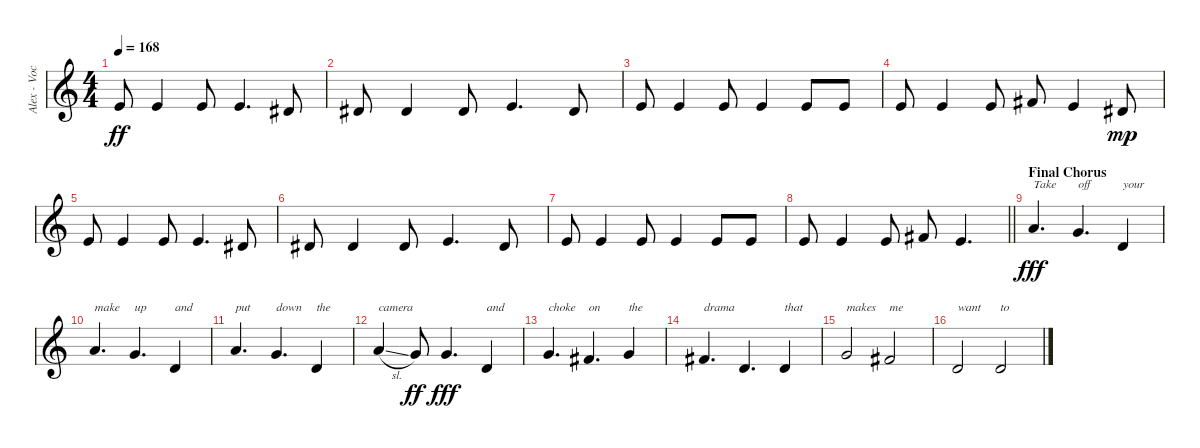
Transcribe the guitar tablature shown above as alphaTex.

\track ("Alex - Vocals" "Alex - Voc") {instrument oboe}
\staff {score}
\tuning (E4 B3 G3 D3 A2 E2) {hide}
\ts (4 4)
\tempo 168
\clef g2
\ks c
0.1.8{dy ff} 0.1.4 0.1.8 0.1.4{d} 4.2.8 |
4.2.8 4.2.4 4.2.8 0.1.4{d} 4.2.8 |
0.1.8 0.1.4 0.1.8 0.1.4 0.1.8 0.1.8 |
0.1.8 0.1.4 0.1.8 2.1.8 0.1.4 4.2.8{dy mp} |
0.1.8 0.1.4 0.1.8 0.1.4{d} 4.2.8 |
4.2.8 4.2.4 4.2.8 0.1.4{d} 4.2.8 |
0.1.8 0.1.4 0.1.8 0.1.4 0.1.8 0.1.8 |
\barLineRight lightlight
0.1.8 0.1.4 0.1.8 2.1.8 0.1.4{d} |
\section ("" "Final Chorus")
5.1.4{d txt "Take" dy fff} 3.1.4{d txt "off"} 3.2.4{txt "your"} |
5.1.4{d txt "make"} 3.1.4{d txt "up"} 3.2.4{txt "and"} |
5.1.4{d txt "put"} 3.1.4{d txt "down"} 3.2.4{txt "the"} |
5.1{sl}.4{txt "camera"} 3.1.8{dy ff} 3.1.4{d dy fff} 3.2.4{txt "and"} |
3.1.4{d txt "choke"} 2.1.4{d txt "on"} 3.1.4{txt "the"} |
2.1.4{d txt "drama"} 3.2.4{d} 3.2.4{txt "that"} |
3.1.2{txt "makes"} 2.1.2{txt "me"} |
3.2.2{txt "want"} 3.2.2{txt "to"}
